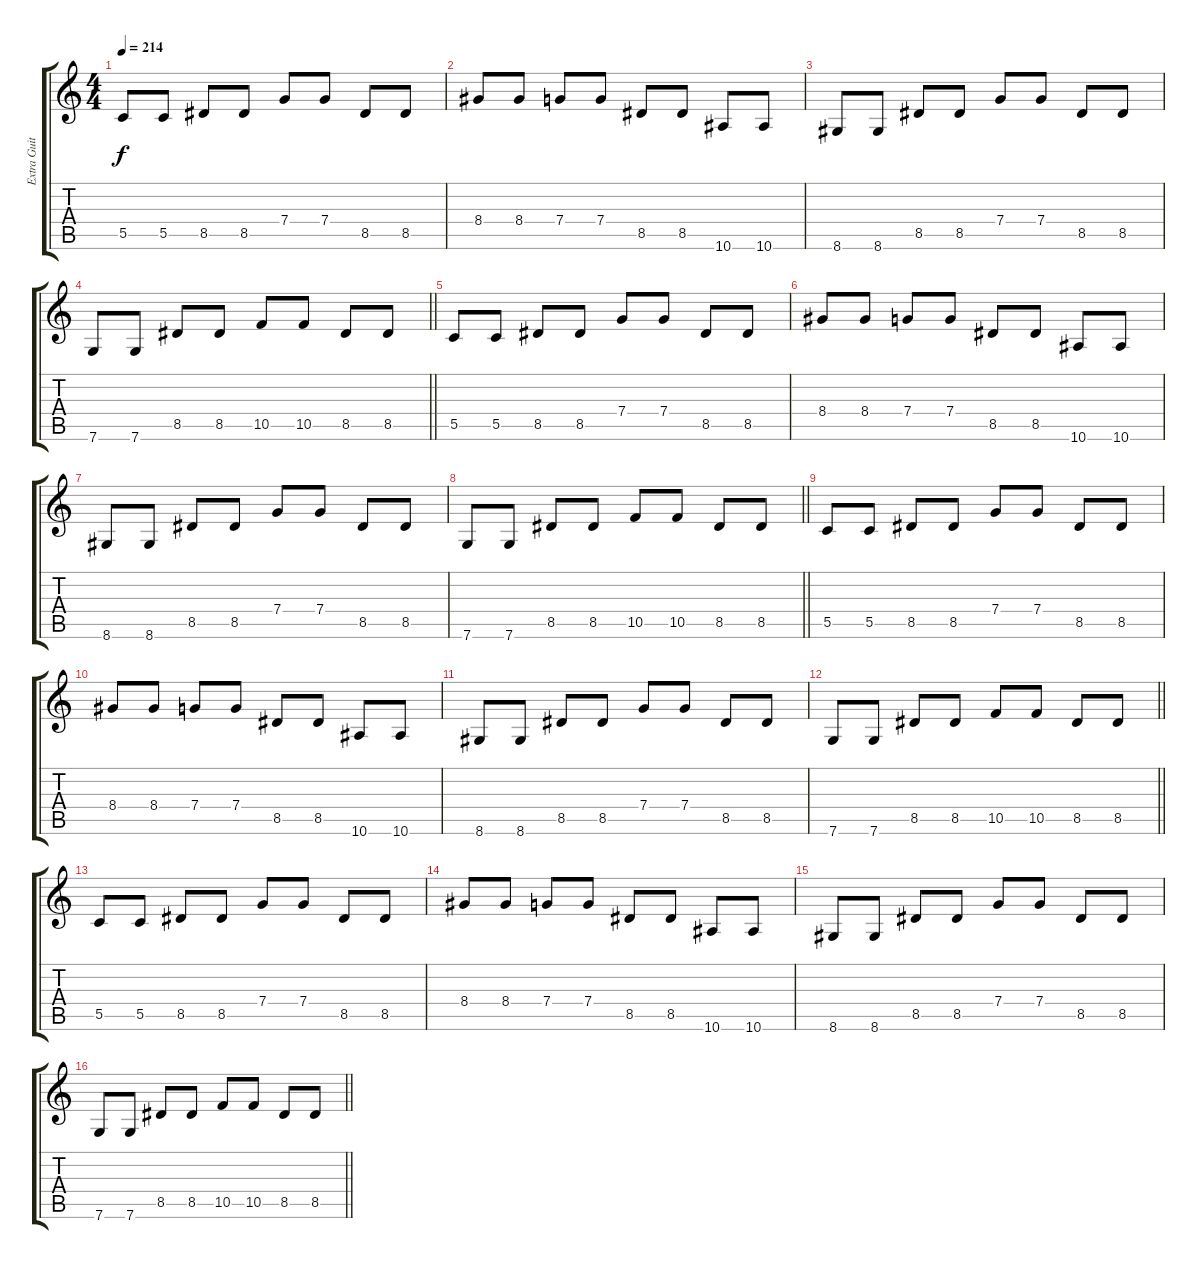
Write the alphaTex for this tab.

\track ("Extra Guitar" "Extra Guit") {instrument overdrivenguitar}
\staff {score tabs}
\tuning (D4 A3 F3 C3 G2 C2) {hide}
\ts (4 4)
\section ("" "")
\tempo 214
\clef g2
\ks c
5.5.8{dy f instrument distortionguitar} 5.5.8 8.5.8 8.5.8 7.4.8 7.4.8 8.5.8 8.5.8 |
8.4.8 8.4.8 7.4.8 7.4.8 8.5.8 8.5.8 10.6.8 10.6.8 |
8.6.8 8.6.8 8.5.8 8.5.8 7.4.8 7.4.8 8.5.8 8.5.8 |
\barLineRight lightlight
7.6.8 7.6.8 8.5.8 8.5.8 10.5.8 10.5.8 8.5.8 8.5.8 |
5.5.8 5.5.8 8.5.8 8.5.8 7.4.8 7.4.8 8.5.8 8.5.8 |
8.4.8 8.4.8 7.4.8 7.4.8 8.5.8 8.5.8 10.6.8 10.6.8 |
8.6.8 8.6.8 8.5.8 8.5.8 7.4.8 7.4.8 8.5.8 8.5.8 |
\barLineRight lightlight
7.6.8 7.6.8 8.5.8 8.5.8 10.5.8 10.5.8 8.5.8 8.5.8 |
\section ("" "")
5.5.8 5.5.8 8.5.8 8.5.8 7.4.8 7.4.8 8.5.8 8.5.8 |
8.4.8 8.4.8 7.4.8 7.4.8 8.5.8 8.5.8 10.6.8 10.6.8 |
8.6.8 8.6.8 8.5.8 8.5.8 7.4.8 7.4.8 8.5.8 8.5.8 |
\barLineRight lightlight
7.6.8 7.6.8 8.5.8 8.5.8 10.5.8 10.5.8 8.5.8 8.5.8 |
5.5.8 5.5.8 8.5.8 8.5.8 7.4.8 7.4.8 8.5.8 8.5.8 |
8.4.8 8.4.8 7.4.8 7.4.8 8.5.8 8.5.8 10.6.8 10.6.8 |
8.6.8 8.6.8 8.5.8 8.5.8 7.4.8 7.4.8 8.5.8 8.5.8 |
\barLineRight lightlight
7.6.8 7.6.8 8.5.8 8.5.8 10.5.8 10.5.8 8.5.8 8.5.8
